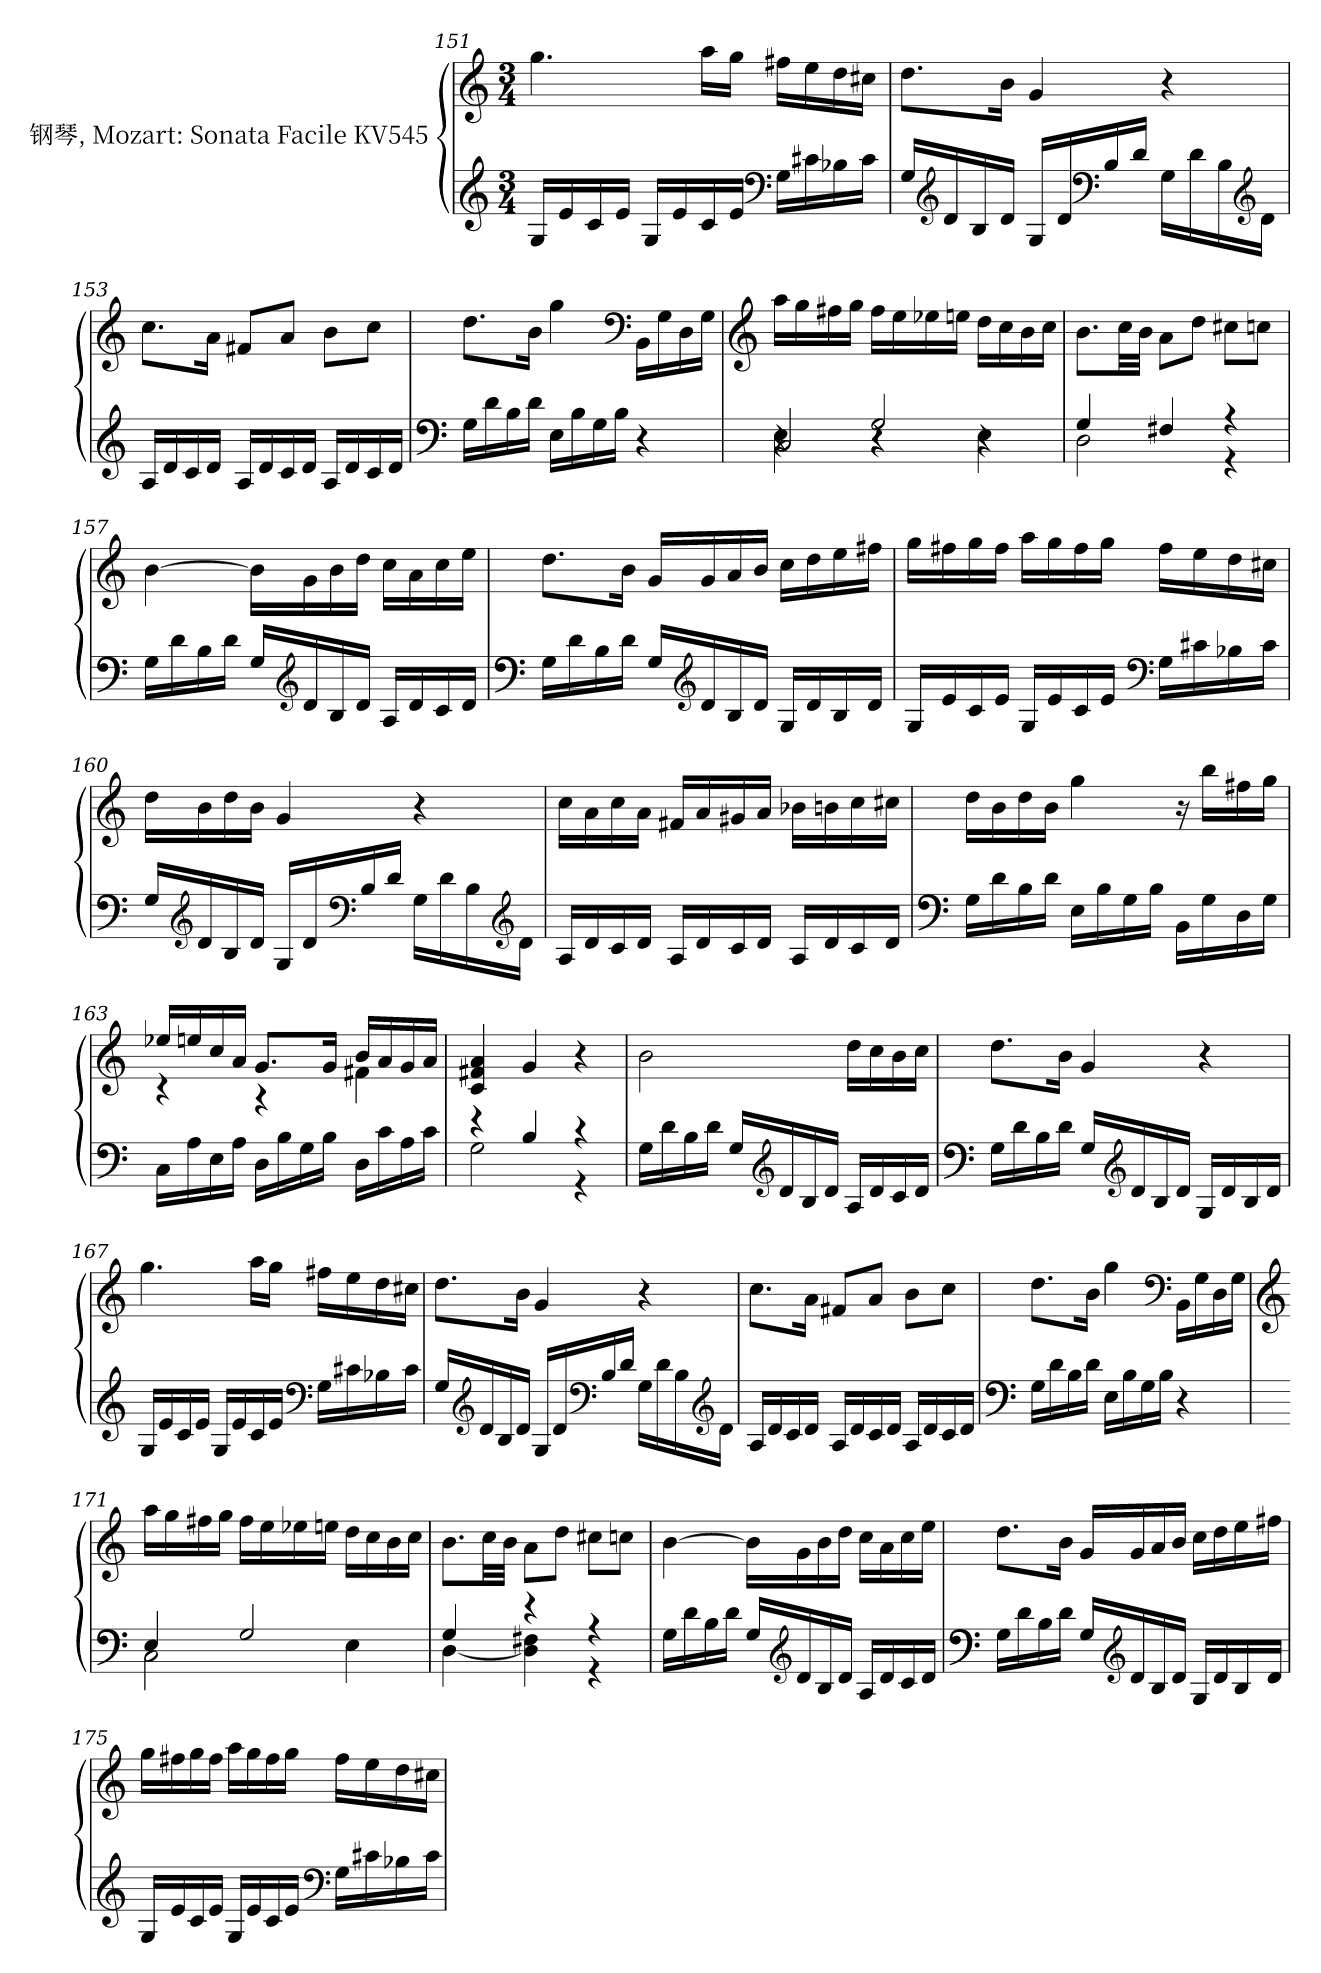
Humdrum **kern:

**kern	**kern
*part1	*part1
*staff2	*staff1
*I"钢琴, Mozart: Sonata Facile KV545	*
*clefG2	*clefG2
*k[]	*k[]
*M3/4	*M3/4
=151	=151
16G/LL	4.gg\
16e/	.
16c/	.
16e/JJ	.
16G/LL	.
16e/	.
16c/	16aa\LL
16e/JJ	16gg\JJ
*clefF4	*
16G\LL	16ff#X\LL
16c#X\	16ee\
16B-X\	16dd\
16c#\JJ	16cc#X\JJ
!!LO:PB:g=z
=152	=152
16G/LL	8.dd\L
*clefG2	*
16d/	.
16B/	.
16d/JJ	16b\Jk
16G/LL	4g/
16d/	.
*clefF4	*
16B/	.
16d/JJ	.
16G\LL	4r
16d\	.
16B\	.
*clefG2	*
16d\JJ	.
=153	=153
16A/LL	8.cc\L
16d/	.
16c/	.
16d/JJ	16a\Jk
16A/LL	8f#X/L
16d/	.
16c/	8a/J
16d/JJ	.
16A/LL	8b\L
16d/	.
16c/	8cc\J
16d/JJ	.
=154	=154
*clefF4	*
16G\LL	8.dd\L
16d\	.
16B\	.
16d\JJ	16b\Jk
16E\LL	4gg\
16B\	.
16G\	.
16B\JJ	.
*	*clefF4
4r	16BB\LL
.	16G\
.	16D\
.	16G\JJ
!!LO:LB:g=z
=155	=155
*	*clefG2
*^	*
*	*^	*
4r	4E\	2C/	16aa\LL
.	.	.	16gg\
.	.	.	16ff#X\
.	.	.	16gg\JJ
2G/	4r	.	16ff#\LL
.	.	.	16ee\
.	.	.	16ee-X\
.	.	.	16een\JJ
.	4E\	4r	16dd\LL
.	.	.	16cc\
.	.	.	16b\
.	.	.	16cc\JJ
*	*v	*v	*
=156	=156	=156
4G/	2D\	8.b\L
.	.	32cc\LL
.	.	32b\JJJ
4F#X/	.	8a\L
.	.	8dd\J
4r	4r	8cc#X\L
.	.	8ccn\J
*v	*v	*
=157	=157
16G\LL	[4b\
16d\	.
16B\	.
16d\JJ	.
16G/LL	16b\LL]
*clefG2	*
16d/	16g\
16B/	16b\
16d/JJ	16dd\JJ
16A/LL	16cc\LL
16d/	16a\
16c/	16cc\
16d/JJ	16ee\JJ
!!LO:LB:g=z
=158	=158
*clefF4	*
16G\LL	8.dd\L
16d\	.
16B\	.
16d\JJ	16b\Jk
16G/LL	16g/LL
*clefG2	*
16d/	16g/
16B/	16a/
16d/JJ	16b/JJ
16G/LL	16cc\LL
16d/	16dd\
16B/	16ee\
16d/JJ	16ff#X\JJ
=159	=159
16G/LL	16gg\LL
16e/	16ff#X\
16c/	16gg\
16e/JJ	16ff#\JJ
16G/LL	16aa\LL
16e/	16gg\
16c/	16ff#\
16e/JJ	16gg\JJ
*clefF4	*
16G\LL	16ff#\LL
16c#X\	16ee\
16B-X\	16dd\
16c#\JJ	16cc#X\JJ
!!LO:LB:g=z
=160	=160
16G/LL	16dd\LL
*clefG2	*
16d/	16b\
16B/	16dd\
16d/JJ	16b\JJ
16G/LL	4g/
16d/	.
*clefF4	*
16B/	.
16d/JJ	.
16G\LL	4r
16d\	.
16B\	.
*clefG2	*
16d\JJ	.
=161	=161
16A/LL	16cc\LL
16d/	16a\
16c/	16cc\
16d/JJ	16a\JJ
16A/LL	16f#X/LL
16d/	16a/
16c/	16g#X/
16d/JJ	16a/JJ
16A/LL	16b-X\LL
16d/	16bn\
16c/	16cc\
16d/JJ	16cc#X\JJ
!!LO:LB:g=z
=162	=162
*clefF4	*
16G\LL	16dd\LL
16d\	16b\
16B\	16dd\
16d\JJ	16b\JJ
16E\LL	4gg\
16B\	.
16G\	.
16B\JJ	.
16BB\LL	16r
16G\	16bb\LL
16D\	16ff#X\
16G\JJ	16gg\JJ
=163	=163
*	*^
16C\LL	16ee-X/LL	4r
16A\	16een/	.
16E\	16cc/	.
16A\JJ	16a/JJ	.
16D\LL	8.g/L	4r
16B\	.	.
16G\	.	.
16B\JJ	16g/Jk	.
16D\LL	16b/LL	4f#X\
16c\	16a/	.
16A\	16g/	.
16c\JJ	16a/JJ	.
*	*v	*v
=164	=164
*^	*
4r	2G\	4c/ 4f#X/ 4a/
4B/	.	4g/
4r	4r	4r
*v	*v	*
=165	=165
16G\LL	2b\
16d\	.
16B\	.
16d\JJ	.
16G/LL	.
*clefG2	*
16d/	.
16B/	.
16d/JJ	.
16A/LL	16dd\LL
16d/	16cc\
16c/	16b\
16d/JJ	16cc\JJ
!!LO:LB:g=z
=166	=166
*clefF4	*
16G\LL	8.dd\L
16d\	.
16B\	.
16d\JJ	16b\Jk
16G/LL	4g/
*clefG2	*
16d/	.
16B/	.
16d/JJ	.
16G/LL	4r
16d/	.
16B/	.
16d/JJ	.
=167	=167
16G/LL	4.gg\
16e/	.
16c/	.
16e/JJ	.
16G/LL	.
16e/	.
16c/	16aa\LL
16e/JJ	16gg\JJ
*clefF4	*
16G\LL	16ff#X\LL
16c#X\	16ee\
16B-X\	16dd\
16c#\JJ	16cc#X\JJ
!!LO:PB:g=z
=168	=168
16G/LL	8.dd\L
*clefG2	*
16d/	.
16B/	.
16d/JJ	16b\Jk
16G/LL	4g/
16d/	.
*clefF4	*
16B/	.
16d/JJ	.
16G\LL	4r
16d\	.
16B\	.
*clefG2	*
16d\JJ	.
=169	=169
16A/LL	8.cc\L
16d/	.
16c/	.
16d/JJ	16a\Jk
16A/LL	8f#X/L
16d/	.
16c/	8a/J
16d/JJ	.
16A/LL	8b\L
16d/	.
16c/	8cc\J
16d/JJ	.
=170	=170
*clefF4	*
16G\LL	8.dd\L
16d\	.
16B\	.
16d\JJ	16b\Jk
16E\LL	4gg\
16B\	.
16G\	.
16B\JJ	.
*	*clefF4
4r	16BB\LL
.	16G\
.	16D\
.	16G\JJ
!!LO:LB:g=z
=171	=171
*	*clefG2
*^	*
4E/	2C\	16aa\LL
.	.	16gg\
.	.	16ff#X\
.	.	16gg\JJ
2G/	.	16ff#\LL
.	.	16ee\
.	.	16ee-X\
.	.	16een\JJ
.	4E\	16dd\LL
.	.	16cc\
.	.	16b\
.	.	16cc\JJ
=172	=172	=172
4G/	[4D\	8.b\L
.	.	32cc\LL
.	.	32b\JJJ
4r	4D\] 4F#X\	8a\L
.	.	8dd\J
4r	4r	8cc#X\L
.	.	8ccn\J
*v	*v	*
=173	=173
16G\LL	[4b\
16d\	.
16B\	.
16d\JJ	.
16G/LL	16b\LL]
*clefG2	*
16d/	16g\
16B/	16b\
16d/JJ	16dd\JJ
16A/LL	16cc\LL
16d/	16a\
16c/	16cc\
16d/JJ	16ee\JJ
!!LO:LB:g=z
=174	=174
*clefF4	*
16G\LL	8.dd\L
16d\	.
16B\	.
16d\JJ	16b\Jk
16G/LL	16g/LL
*clefG2	*
16d/	16g/
16B/	16a/
16d/JJ	16b/JJ
16G/LL	16cc\LL
16d/	16dd\
16B/	16ee\
16d/JJ	16ff#X\JJ
=175	=175
16G/LL	16gg\LL
16e/	16ff#X\
16c/	16gg\
16e/JJ	16ff#\JJ
16G/LL	16aa\LL
16e/	16gg\
16c/	16ff#\
16e/JJ	16gg\JJ
*clefF4	*
16G\LL	16ff#\LL
16c#X\	16ee\
16B-X\	16dd\
16c#\JJ	16cc#X\JJ
=	=
*-	*-
